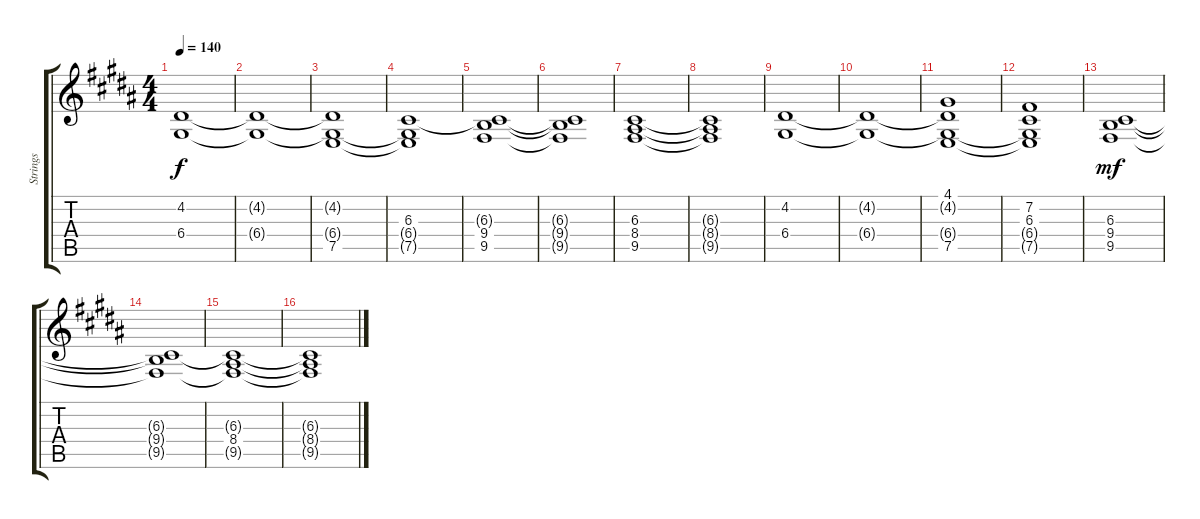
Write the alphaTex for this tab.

\track ("Strings" "Strings") {instrument stringensemble1}
\staff {score tabs}
\tuning (E4 B3 G3 D3 A2 E2) {hide}
\ts (4 4)
\tempo 140
\clef g2
\ks b
(4.2 6.4).1{dy f instrument stringensemble1} |
\ks g#minor
(4.2{t} 6.4{t}).1 |
(4.2{t} 6.4{t} 7.5).1 |
(6.3 6.4{t} 7.5{t}).1 |
\ks b
(6.3{t} 9.4 9.5).1 |
\ks g#minor
(6.3{t} 9.4{t} 9.5{t}).1 |
(6.3 8.4 9.5).1 |
(6.3{t} 8.4{t} 9.5{t}).1 |
\ks b
(4.2 6.4).1 |
\ks g#minor
(4.2{t} 6.4{t}).1 |
(4.1 4.2{t} 6.4{t} 7.5).1 |
(7.2 6.3 6.4{t} 7.5{t}).1 |
\ks b
(6.3 9.4 9.5).1{dy mf} |
\ks g#minor
(6.3{t} 9.4{t} 9.5{t}).1 |
(6.3{t} 8.4 9.5{t}).1 |
(6.3{t} 8.4{t} 9.5{t}).1
